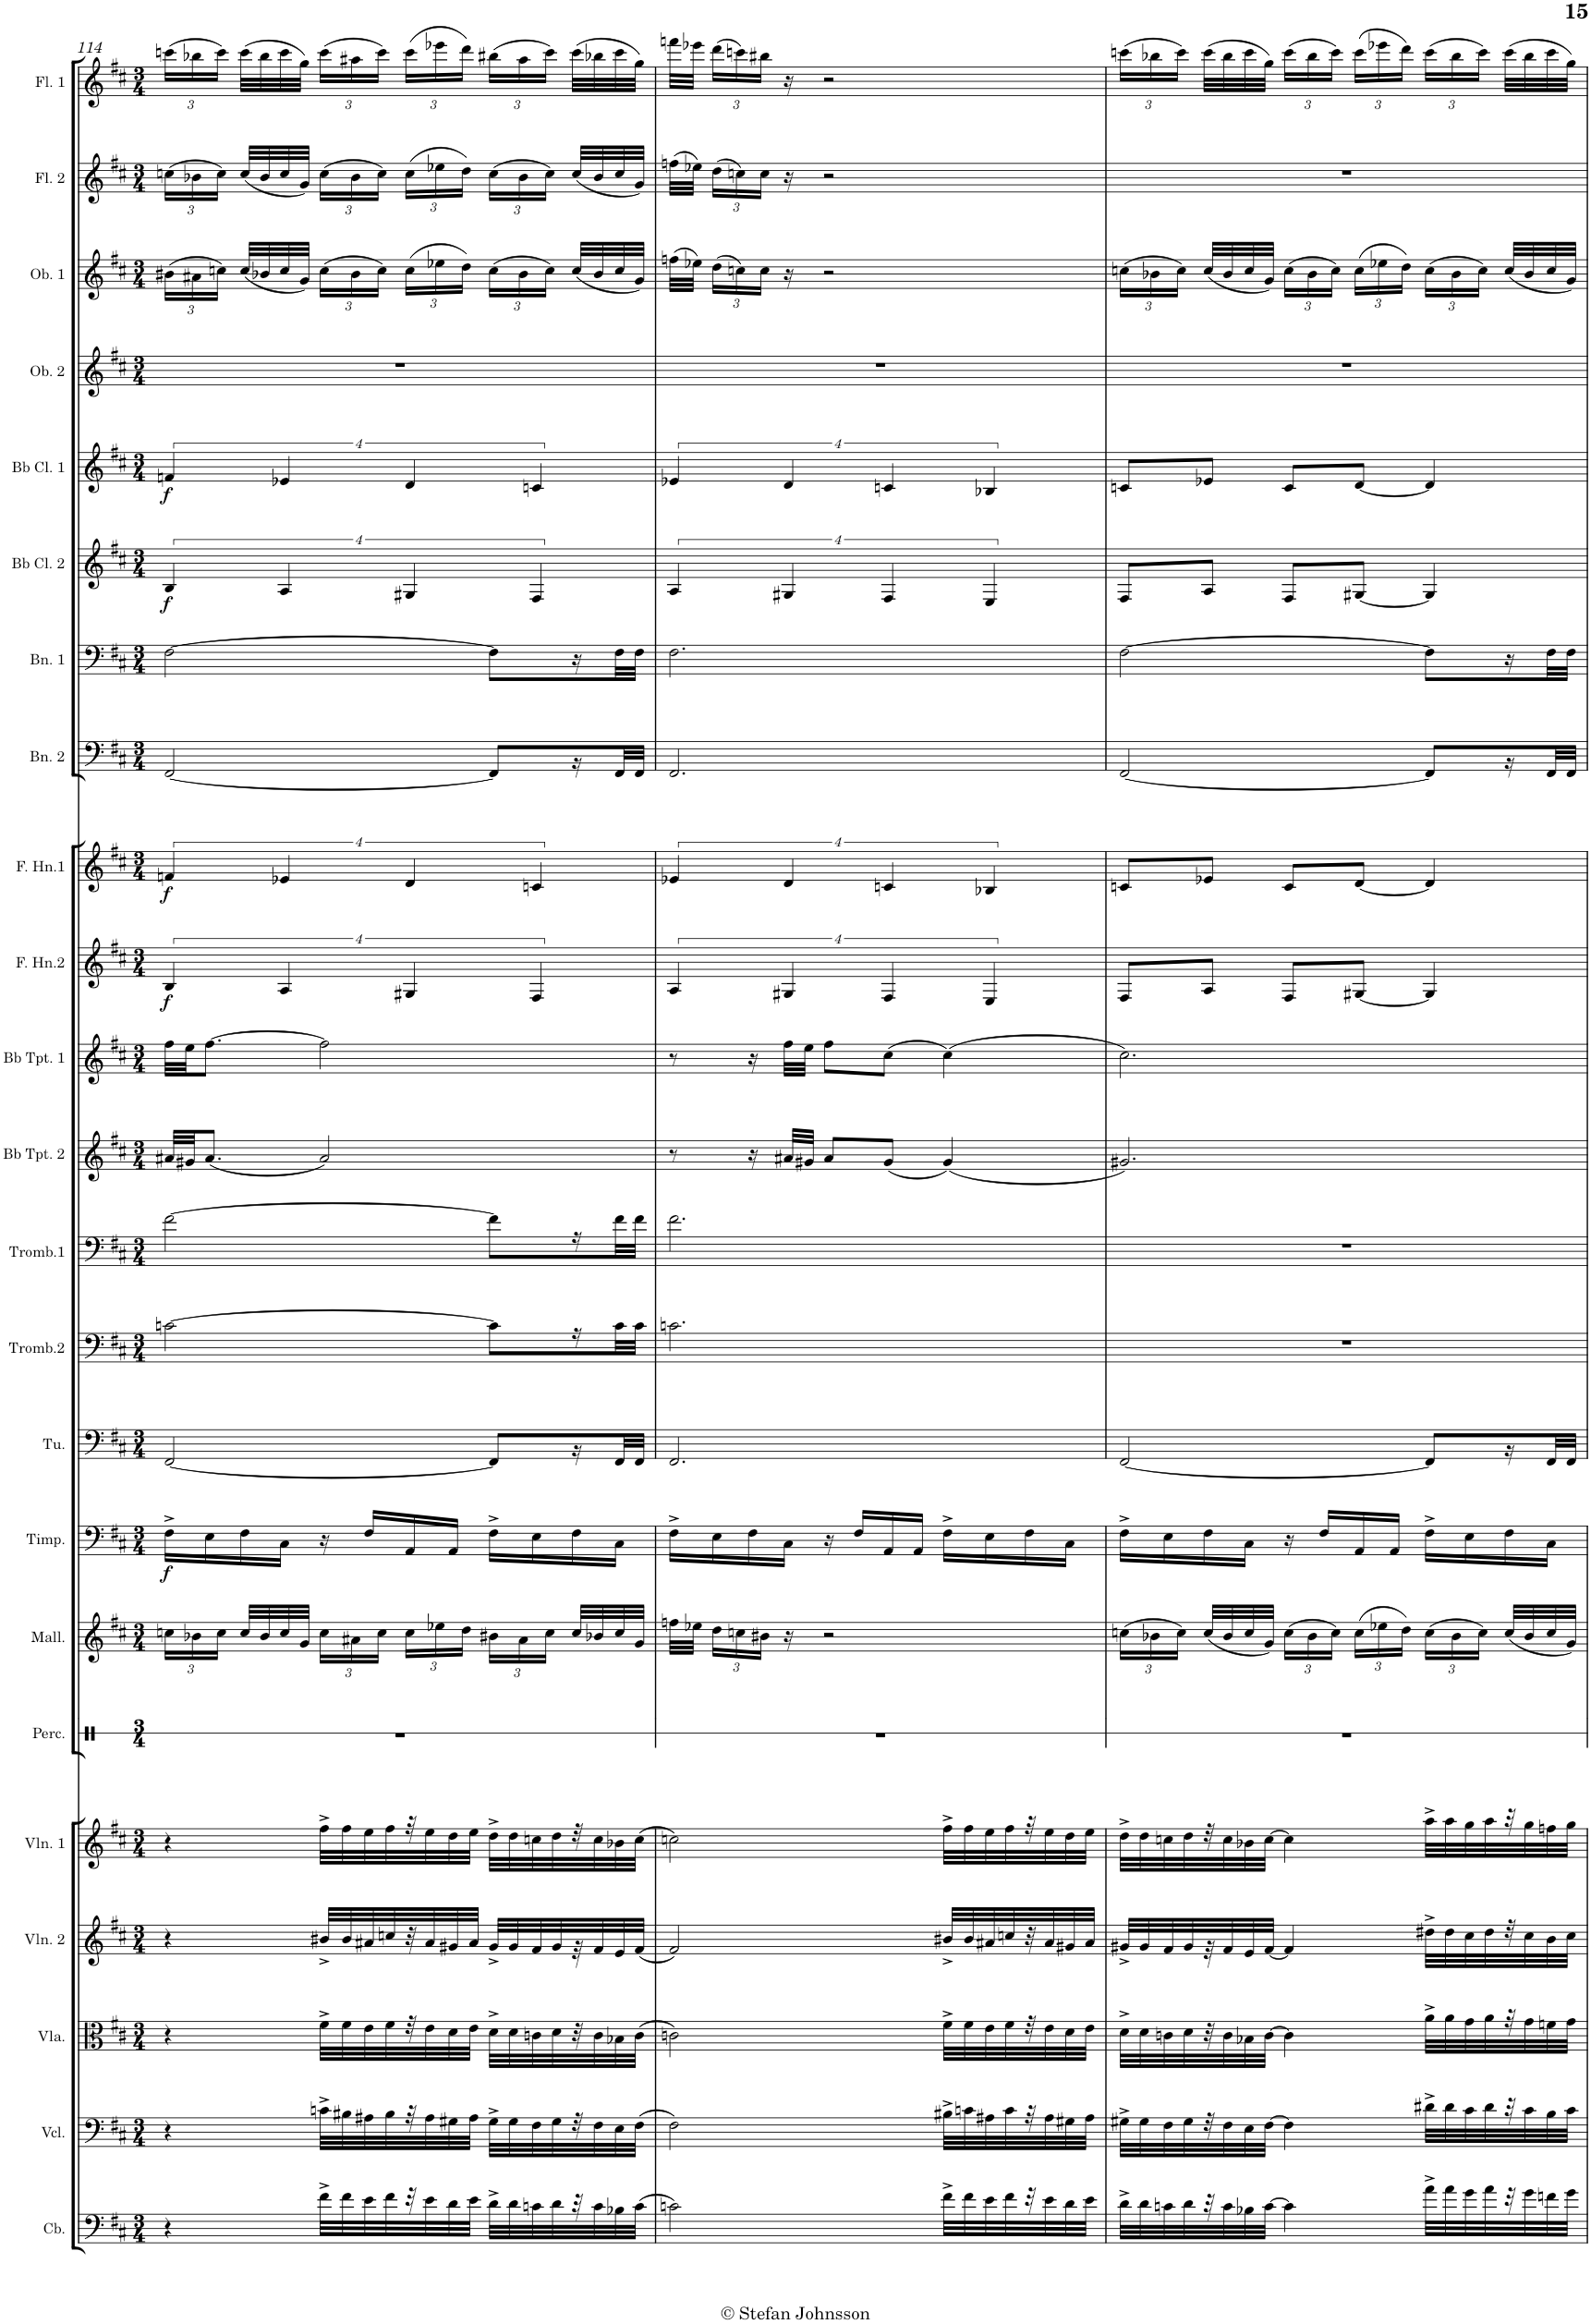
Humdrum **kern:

**kern	**kern	**kern	**kern	**kern	**kern	**kern	**kern	**dynam	**kern	**kern	**kern	**kern	**kern	**kern	**dynam	**kern	**dynam	**kern	**kern	**kern	**dynam	**kern	**dynam	**kern	**kern	**kern	**kern
*part23	*part22	*part21	*part20	*part19	*part18	*part17	*part16	*part16	*part15	*part14	*part13	*part12	*part11	*part10	*part10	*part9	*part9	*part8	*part7	*part6	*part6	*part5	*part5	*part4	*part3	*part2	*part1
*staff23	*staff22	*staff21	*staff20	*staff19	*staff18	*staff17	*staff16	*staff16	*staff15	*staff14	*staff13	*staff12	*staff11	*staff10	*staff10	*staff9	*staff9	*staff8	*staff7	*staff6	*staff6	*staff5	*staff5	*staff4	*staff3	*staff2	*staff1
*I"Contrabass	*I"Cello	*I"Viola	*I"Violin 2	*I"Violin 1	*I"Percussion	*I"Mallet	*I"Timpani	*	*I"Tuba	*I"Trombone2	*I"Trombone1	*I"Bb Trumpet 2	*I"Bb Trumpet 1	*I"French Horn2	*	*I"French Horn1	*	*I"Bassoon 2	*I"Bassoon 1	*I"Bb Clarinet 2	*	*I"Bb Clarinet 1	*	*I"Oboe 2	*I"Oboe 1	*I"Flute 2	*I"Flute 1
*I'Cb.	*	*I'Vla.	*I'Vln. 2	*I'Vln. 1	*I'Perc.	*I'Mall.	*I'Timp.	*	*I'Tu.	*I'Tromb.2	*I'Tromb.1	*I'Bb Tpt. 2	*I'Bb Tpt. 1	*I'F. Hn.2	*	*I'F. Hn.1	*	*I'Bn. 2	*I'Bn. 1	*I'Bb Cl. 2	*	*I'Bb Cl. 1	*	*I'Ob. 2	*I'Ob. 1	*I'Fl. 2	*I'Fl. 1
!!LO:PB:g=z
*clefF4	*clefF4	*clefC3	*clefG2	*clefG2	*clefX	*clefG2	*clefF4	*	*clefF4	*clefF4	*clefF4	*clefG2	*clefG2	*clefG2	*	*clefG2	*	*clefF4	*clefF4	*clefG2	*	*clefG2	*	*clefG2	*clefG2	*clefG2	*clefG2
*Trd7c12	*	*	*	*	*	*	*	*	*	*	*	*Trd1c2	*Trd1c2	*Trd4c7	*	*Trd4c7	*	*	*	*Trd1c2	*	*Trd1c2	*	*	*	*	*
*k[f#c#]	*k[f#c#]	*k[f#c#]	*k[f#c#]	*k[f#c#]	*k[f#c#]	*k[f#c#]	*k[f#c#]	*	*k[f#c#]	*k[f#c#]	*k[f#c#]	*k[f#c#]	*k[f#c#]	*k[f#c#]	*	*k[f#c#]	*	*k[f#c#]	*k[f#c#]	*k[f#c#]	*	*k[f#c#]	*	*k[f#c#]	*k[f#c#]	*k[f#c#]	*k[f#c#]
*D:	*D:	*D:	*D:	*D:	*D:	*D:	*D:	*	*D:	*D:	*D:	*D:	*D:	*D:	*	*D:	*	*D:	*D:	*D:	*	*D:	*	*D:	*D:	*D:	*D:
*M3/4	*M3/4	*M3/4	*M3/4	*M3/4	*M3/4	*M3/4	*M3/4	*	*M3/4	*M3/4	*M3/4	*M3/4	*M3/4	*M3/4	*	*M3/4	*	*M3/4	*M3/4	*M3/4	*	*M3/4	*	*M3/4	*M3/4	*M3/4	*M3/4
*	*	*	*	*	*	*Xbrackettup	*	*	*	*	*	*	*	*	*	*	*	*	*	*	*	*	*	*	*Xbrackettup	*Xbrackettup	*Xbrackettup
=114	=114	=114	=114	=114	=114	=114	=114	=114	=114	=114	=114	=114	=114	=114	=114	=114	=114	=114	=114	=114	=114	=114	=114	=114	=114	=114	=114
!	!	!	!	!	!	!	!	!LO:DY:b	!	!	!	!	!	!	!LO:DY:b	!	!LO:DY:b	!	!	!	!LO:DY:b	!	!LO:DY:b	!	!	!	!
4r	4r	4r	4r	4r	2.r	24ccn\LL	16F#^\LL	f	[2FF#/	[2cn\	[2f#\	32a#X/LLL	32ff#\LLL	16%3B/	f	16%3fn/	f	[2FF#/	[2F#\	16%3B/	f	16%3fn/	f	2.r	(24b#X\LL	(24ccn\LL	(24cccn\LL
.	.	.	.	.	.	.	.	.	.	.	.	32g#X/JJ	32ee\JJ	.	.	.	.	.	.	.	.	.	.	.	.	.	.
.	.	.	.	.	.	24b-X\	.	.	.	.	.	.	.	.	.	.	.	.	.	.	.	.	.	.	24a#X\	24b-X\	24bb-X\
.	.	.	.	.	.	.	16E\	.	.	.	.	(8.a#/J	[8.ff#\J	.	.	.	.	.	.	.	.	.	.	.	.	.	.
.	.	.	.	.	.	24cc\JJ	.	.	.	.	.	.	.	.	.	.	.	.	.	.	.	.	.	.	24ccn\JJ)	24cc\JJ)	24ccc\JJ)
.	.	.	.	.	.	32cc/LLL	16F#\	.	.	.	.	.	.	.	.	.	.	.	.	.	.	.	.	.	(32cc/LLL	(32cc/LLL	(32ccc\LLL
.	.	.	.	.	.	32b-/	.	.	.	.	.	.	.	.	.	.	.	.	.	.	.	.	.	.	32b-X/	32b-/	32bb-\
.	.	.	.	.	.	32cc/	16C#\JJ	.	.	.	.	.	.	16%3A/	.	16%3e-X/	.	.	.	16%3A/	.	16%3e-X/	.	.	32cc/	32cc/	32ccc\
.	.	.	.	.	.	32g/JJJ	.	.	.	.	.	.	.	.	.	.	.	.	.	.	.	.	.	.	32g/JJJ)	32g/JJJ)	32gg\JJJ)
32f#^\LLL	32cn^\LLL	32f#^\LLL	32b#X^/LLL	32ff#^\LLL	.	24cc\LL	16r	.	.	.	.	2a#/)	2ff#\]	.	.	.	.	.	.	.	.	.	.	.	(24cc\LL	(24cc\LL	(24ccc\LL
32f#\	32B#X\	32f#\	32b#/	32ff#\	.	.	.	.	.	.	.	.	.	.	.	.	.	.	.	.	.	.	.	.	.	.	.
.	.	.	.	.	.	24a#X\	.	.	.	.	.	.	.	.	.	.	.	.	.	.	.	.	.	.	24b-\	24b-\	24aa#X\
32e\	32A#X\	32e\	32a#X/	32ee\	.	.	16F#/LL	.	.	.	.	.	.	.	.	.	.	.	.	.	.	.	.	.	.	.	.
.	.	.	.	.	.	24cc\JJ	.	.	.	.	.	.	.	.	.	.	.	.	.	.	.	.	.	.	24cc\JJ)	24cc\JJ)	24ccc\JJ)
32f#\	32B#\	32f#\	32ccn/	32ff#\	.	.	.	.	.	.	.	.	.	.	.	.	.	.	.	.	.	.	.	.	.	.	.
32r	32r	32r	32r	32r	.	24cc\LL	16AA/	.	.	.	.	.	.	16%3G#X/	.	16%3d/	.	.	.	16%3G#X/	.	16%3d/	.	.	(24cc\LL	(24cc\LL	(24ccc\LL
32e\	32A#\	32e\	32a#/	32ee\	.	.	.	.	.	.	.	.	.	.	.	.	.	.	.	.	.	.	.	.	.	.	.
.	.	.	.	.	.	24ee-X\	.	.	.	.	.	.	.	.	.	.	.	.	.	.	.	.	.	.	24ee-X\	24ee-X\	24eee-X\
32d\	32G#X\	32d\	32g#X/	32dd\	.	.	16AA/JJ	.	.	.	.	.	.	.	.	.	.	.	.	.	.	.	.	.	.	.	.
.	.	.	.	.	.	24dd\JJ	.	.	.	.	.	.	.	.	.	.	.	.	.	.	.	.	.	.	24dd\JJ)	24dd\JJ)	24ddd\JJ)
32e\JJJ	32A#\JJJ	32e\JJJ	32a#/JJJ	32ee\JJJ	.	.	.	.	.	.	.	.	.	.	.	.	.	.	.	.	.	.	.	.	.	.	.
32d^\LLL	32G#^\LLL	32d^\LLL	32g#^/LLL	32dd^\LLL	.	24b#X\LL	16F#^\LL	.	8FF#/L]	8c\L]	8f#\L]	.	.	.	.	.	.	8FF#/L]	8F#\L]	.	.	.	.	.	(24cc\LL	(24cc\LL	(24bb#X\LL
32d\	32G#\	32d\	32g#/	32dd\	.	.	.	.	.	.	.	.	.	.	.	.	.	.	.	.	.	.	.	.	.	.	.
.	.	.	.	.	.	24a#\	.	.	.	.	.	.	.	.	.	.	.	.	.	.	.	.	.	.	24b-\	24b-\	24aa#\
32cn\	32F#\	32cn\	32f#/	32ccn\	.	.	16E\	.	.	.	.	.	.	16%3F#/	.	16%3cn/	.	.	.	16%3F#/	.	16%3cn/	.	.	.	.	.
.	.	.	.	.	.	24cc\JJ	.	.	.	.	.	.	.	.	.	.	.	.	.	.	.	.	.	.	24cc\JJ)	24cc\JJ)	24ccc\JJ)
32d\	32G#\	32d\	32g#/	32dd\	.	.	.	.	.	.	.	.	.	.	.	.	.	.	.	.	.	.	.	.	.	.	.
32r	32r	32r	32r	32r	.	32cc/LLL	16F#\	.	16r	16r	16r	.	.	.	.	.	.	16r	16r	.	.	.	.	.	(32cc/LLL	(32cc/LLL	(32ccc\LLL
32c\	32F#\	32c\	32f#/	32cc\	.	32b-X/	.	.	.	.	.	.	.	.	.	.	.	.	.	.	.	.	.	.	32b-/	32b-/	32bb-X\
32B-X\	32E\	32B-X\	32e/	32b-X\	.	32cc/	16C#\JJ	.	32FF#/L	32c\L	32f#\L	.	.	.	.	.	.	32FF#/L	32F#\L	.	.	.	.	.	32cc/	32cc/	32ccc\
(32c\JJJ	(32F#\JJJ	(32c\JJJ	(32f#/JJJ	(32cc\JJJ	.	32g/JJJ	.	.	32FF#/JJJ	32c\JJJ	32f#\JJJ	.	.	.	.	.	.	32FF#/JJJ	32F#\JJJ	.	.	.	.	.	32g/JJJ)	32g/JJJ)	32gg\JJJ)
=115	=115	=115	=115	=115	=115	=115	=115	=115	=115	=115	=115	=115	=115	=115	=115	=115	=115	=115	=115	=115	=115	=115	=115	=115	=115	=115	=115
2cn\)	2F#\)	2cn\)	2f#/)	2ccn\)	2.r	32ffn\LLL	16F#^\LL	.	2.FF#/	2.cn\	2.f#\	8r	8r	16%3A/	.	16%3e-X/	.	2.FF#/	2.F#\	16%3A/	.	16%3e-X/	.	2.r	(32ffn\LLL	(32ffn\LLL	32fffn\LLL
.	.	.	.	.	.	32ee-X\JJJ	.	.	.	.	.	.	.	.	.	.	.	.	.	.	.	.	.	.	32ee-X\JJJ)	32ee-X\JJJ)	32eee-X\JJJ
.	.	.	.	.	.	24dd\LL	16E\	.	.	.	.	.	.	.	.	.	.	.	.	.	.	.	.	.	(24dd\LL	(24dd\LL	(24ddd\LL
.	.	.	.	.	.	24ccn\	.	.	.	.	.	.	.	.	.	.	.	.	.	.	.	.	.	.	24ccn\)	24ccn\)	24cccn\)
.	.	.	.	.	.	.	16F#\	.	.	.	.	16r	16r	.	.	.	.	.	.	.	.	.	.	.	.	.	.
.	.	.	.	.	.	24b#X\JJ	.	.	.	.	.	.	.	.	.	.	.	.	.	.	.	.	.	.	24cc\JJ	24cc\JJ	24bb#X\JJ
.	.	.	.	.	.	16r	16C#\JJ	.	.	.	.	32a#X/LLL	32ff#\LLL	16%3G#X/	.	16%3d/	.	.	.	16%3G#X/	.	16%3d/	.	.	16r	16r	16r
.	.	.	.	.	.	.	.	.	.	.	.	32g#X/JJJ	32ee\JJJ	.	.	.	.	.	.	.	.	.	.	.	.	.	.
.	.	.	.	.	.	2r	16r	.	.	.	.	8a#/L	8ff#\L	.	.	.	.	.	.	.	.	.	.	.	2r	2r	2r
.	.	.	.	.	.	.	16F#/LL	.	.	.	.	.	.	.	.	.	.	.	.	.	.	.	.	.	.	.	.
.	.	.	.	.	.	.	16AA/	.	.	.	.	(8g#/J	(8cc#\J	16%3F#/	.	16%3cn/	.	.	.	16%3F#/	.	16%3cn/	.	.	.	.	.
.	.	.	.	.	.	.	16AA/JJ	.	.	.	.	.	.	.	.	.	.	.	.	.	.	.	.	.	.	.	.
32f#^\LLL	32B#X^\LLL	32f#^\LLL	32b#X^/LLL	32ff#^\LLL	.	.	16F#^\LL	.	.	.	.	(4g#/)	(4cc#\)	.	.	.	.	.	.	.	.	.	.	.	.	.	.
32f#\	32cn\	32f#\	32b#/	32ff#\	.	.	.	.	.	.	.	.	.	.	.	.	.	.	.	.	.	.	.	.	.	.	.
32e\	32A#X\	32e\	32a#X/	32ee\	.	.	16E\	.	.	.	.	.	.	16%3E/	.	16%3B-X/	.	.	.	16%3E/	.	16%3B-X/	.	.	.	.	.
32f#\	32c\	32f#\	32ccn/	32ff#\	.	.	.	.	.	.	.	.	.	.	.	.	.	.	.	.	.	.	.	.	.	.	.
32r	32r	32r	32r	32r	.	.	16F#\	.	.	.	.	.	.	.	.	.	.	.	.	.	.	.	.	.	.	.	.
32e\	32A#\	32e\	32a#/	32ee\	.	.	.	.	.	.	.	.	.	.	.	.	.	.	.	.	.	.	.	.	.	.	.
32d\	32G#X\	32d\	32g#X/	32dd\	.	.	16C#\JJ	.	.	.	.	.	.	.	.	.	.	.	.	.	.	.	.	.	.	.	.
32e\JJJ	32A#\JJJ	32e\JJJ	32a#/JJJ	32ee\JJJ	.	.	.	.	.	.	.	.	.	.	.	.	.	.	.	.	.	.	.	.	.	.	.
=116	=116	=116	=116	=116	=116	=116	=116	=116	=116	=116	=116	=116	=116	=116	=116	=116	=116	=116	=116	=116	=116	=116	=116	=116	=116	=116	=116
32d^\LLL	32G#X^\LLL	32d^\LLL	32g#X^/LLL	32dd^\LLL	2.r	(24ccn\LL	16F#^\LL	.	[2FF#/	2.r	2.r	2.g#X/)	2.cc#\)	8F#/L	.	8cn/L	.	[2FF#/	[2F#\	8F#/L	.	8cn/L	.	2.r	(24ccn\LL	2.r	(24cccn\LL
32d\	32G#\	32d\	32g#/	32dd\	.	.	.	.	.	.	.	.	.	.	.	.	.	.	.	.	.	.	.	.	.	.	.
.	.	.	.	.	.	24b-X\	.	.	.	.	.	.	.	.	.	.	.	.	.	.	.	.	.	.	24b-X\	.	24bb-X\
32cn\	32F#\	32cn\	32f#/	32ccn\	.	.	16E\	.	.	.	.	.	.	.	.	.	.	.	.	.	.	.	.	.	.	.	.
.	.	.	.	.	.	24cc\JJ)	.	.	.	.	.	.	.	.	.	.	.	.	.	.	.	.	.	.	24cc\JJ)	.	24ccc\JJ)
32d\	32G#\	32d\	32g#/	32dd\	.	.	.	.	.	.	.	.	.	.	.	.	.	.	.	.	.	.	.	.	.	.	.
32r	32r	32r	32r	32r	.	(32cc/LLL	16F#\	.	.	.	.	.	.	8A/J	.	8e-X/J	.	.	.	8A/J	.	8e-X/J	.	.	(32cc/LLL	.	(32ccc\LLL
32c\	32F#\	32c\	32f#/	32cc\	.	32b-/	.	.	.	.	.	.	.	.	.	.	.	.	.	.	.	.	.	.	32b-/	.	32bb-\
32B-X\	32E\	32B-X\	32e/	32b-X\	.	32cc/	16C#\JJ	.	.	.	.	.	.	.	.	.	.	.	.	.	.	.	.	.	32cc/	.	32ccc\
[32c\JJJ	[32F#\JJJ	[32c\JJJ	[32f#/JJJ	[32cc\JJJ	.	32g/JJJ)	.	.	.	.	.	.	.	.	.	.	.	.	.	.	.	.	.	.	32g/JJJ)	.	32gg\JJJ)
4c\]	4F#\]	4c\]	4f#/]	4cc\]	.	(24cc\LL	16r	.	.	.	.	.	.	8F#/L	.	8c/L	.	.	.	8F#/L	.	8c/L	.	.	(24cc\LL	.	(24ccc\LL
.	.	.	.	.	.	24b-\	.	.	.	.	.	.	.	.	.	.	.	.	.	.	.	.	.	.	24b-\	.	24bb-\
.	.	.	.	.	.	.	16F#/LL	.	.	.	.	.	.	.	.	.	.	.	.	.	.	.	.	.	.	.	.
.	.	.	.	.	.	24cc\JJ)	.	.	.	.	.	.	.	.	.	.	.	.	.	.	.	.	.	.	24cc\JJ)	.	24ccc\JJ)
.	.	.	.	.	.	(24cc\LL	16AA/	.	.	.	.	.	.	[8G#X/J	.	[8d/J	.	.	.	[8G#X/J	.	[8d/J	.	.	(24cc\LL	.	(24ccc\LL
.	.	.	.	.	.	24ee-X\	.	.	.	.	.	.	.	.	.	.	.	.	.	.	.	.	.	.	24ee-X\	.	24eee-X\
.	.	.	.	.	.	.	16AA/JJ	.	.	.	.	.	.	.	.	.	.	.	.	.	.	.	.	.	.	.	.
.	.	.	.	.	.	24dd\JJ)	.	.	.	.	.	.	.	.	.	.	.	.	.	.	.	.	.	.	24dd\JJ)	.	24ddd\JJ)
32a^\LLL	32d#X^\LLL	32a^\LLL	32dd#X^\LLL	32aa^\LLL	.	(24cc\LL	16F#^\LL	.	8FF#/L]	.	.	.	.	4G#/]	.	4d/]	.	8FF#/L]	8F#\L]	4G#/]	.	4d/]	.	.	(24cc\LL	.	(24ccc\LL
32a\	32d#\	32a\	32dd#\	32aa\	.	.	.	.	.	.	.	.	.	.	.	.	.	.	.	.	.	.	.	.	.	.	.
.	.	.	.	.	.	24b-\	.	.	.	.	.	.	.	.	.	.	.	.	.	.	.	.	.	.	24b-\	.	24bb-\
32g\	32c#\	32g\	32cc#\	32gg\	.	.	16E\	.	.	.	.	.	.	.	.	.	.	.	.	.	.	.	.	.	.	.	.
.	.	.	.	.	.	24cc\JJ)	.	.	.	.	.	.	.	.	.	.	.	.	.	.	.	.	.	.	24cc\JJ)	.	24ccc\JJ)
32a\	32d#\	32a\	32dd#\	32aa\	.	.	.	.	.	.	.	.	.	.	.	.	.	.	.	.	.	.	.	.	.	.	.
32r	32r	32r	32r	32r	.	(32cc/LLL	16F#\	.	16r	.	.	.	.	.	.	.	.	16r	16r	.	.	.	.	.	(32cc/LLL	.	(32ccc\LLL
32g\	32c#\	32g\	32cc#\	32gg\	.	32b-/	.	.	.	.	.	.	.	.	.	.	.	.	.	.	.	.	.	.	32b-/	.	32bb-\
32fn\	32B\	32fn\	32b\	32ffn\	.	32cc/	16C#\JJ	.	32FF#/L	.	.	.	.	.	.	.	.	32FF#/L	32F#\L	.	.	.	.	.	32cc/	.	32ccc\
32g\JJJ	32c#\JJJ	32g\JJJ	32cc#\JJJ	32gg\JJJ	.	32g/JJJ)	.	.	32FF#/JJJ	.	.	.	.	.	.	.	.	32FF#/JJJ	32F#\JJJ	.	.	.	.	.	32g/JJJ)	.	32gg\JJJ)
=	=	=	=	=	=	=	=	=	=	=	=	=	=	=	=	=	=	=	=	=	=	=	=	=	=	=	=
*-	*-	*-	*-	*-	*-	*-	*-	*-	*-	*-	*-	*-	*-	*-	*-	*-	*-	*-	*-	*-	*-	*-	*-	*-	*-	*-	*-
